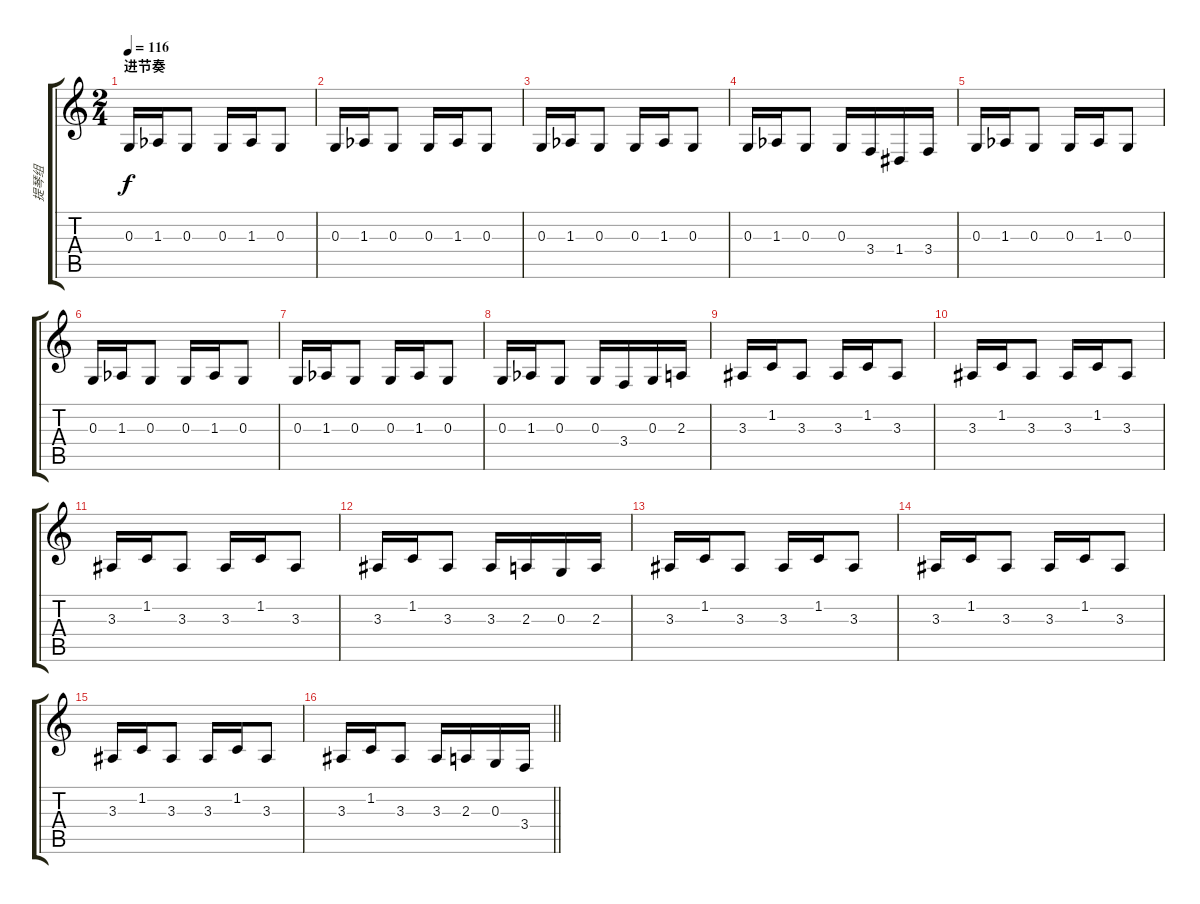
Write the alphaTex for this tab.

\track ("提琴组" "提琴组") {instrument stringensemble1}
\staff {score tabs}
\tuning (E4 B3 G3 D3 A2 E2) {hide}
\ts (2 4)
\section ("" "进节奏")
\tempo 116
\clef g2
\ks c
0.3.16{dy f} 1.3{acc b}.16 0.3.8 0.3.16 1.3{acc b}.16 0.3.8 |
0.3.16 1.3{acc b}.16 0.3.8 0.3.16 1.3{acc b}.16 0.3.8 |
0.3.16 1.3{acc b}.16 0.3.8 0.3.16 1.3{acc b}.16 0.3.8 |
0.3.16 1.3{acc b}.16 0.3.8 0.3.16 3.4.16 1.4.16 3.4.16 |
0.3.16 1.3{acc b}.16 0.3.8 0.3.16 1.3{acc b}.16 0.3.8 |
0.3.16 1.3{acc b}.16 0.3.8 0.3.16 1.3{acc b}.16 0.3.8 |
0.3.16 1.3{acc b}.16 0.3.8 0.3.16 1.3{acc b}.16 0.3.8 |
0.3.16 1.3{acc b}.16 0.3.8 0.3.16 3.4.16 0.3.16 2.3.16 |
3.3.16 1.2.16 3.3.8 3.3.16 1.2.16 3.3.8 |
3.3.16 1.2.16 3.3.8 3.3.16 1.2.16 3.3.8 |
3.3.16 1.2.16 3.3.8 3.3.16 1.2.16 3.3.8 |
3.3.16 1.2.16 3.3.8 3.3.16 2.3.16 0.3.16 2.3.16 |
3.3.16 1.2.16 3.3.8 3.3.16 1.2.16 3.3.8 |
3.3.16 1.2.16 3.3.8 3.3.16 1.2.16 3.3.8 |
3.3.16 1.2.16 3.3.8 3.3.16 1.2.16 3.3.8 |
\barLineRight lightlight
3.3.16 1.2.16 3.3.8 3.3.16 2.3.16 0.3.16 3.4.16
